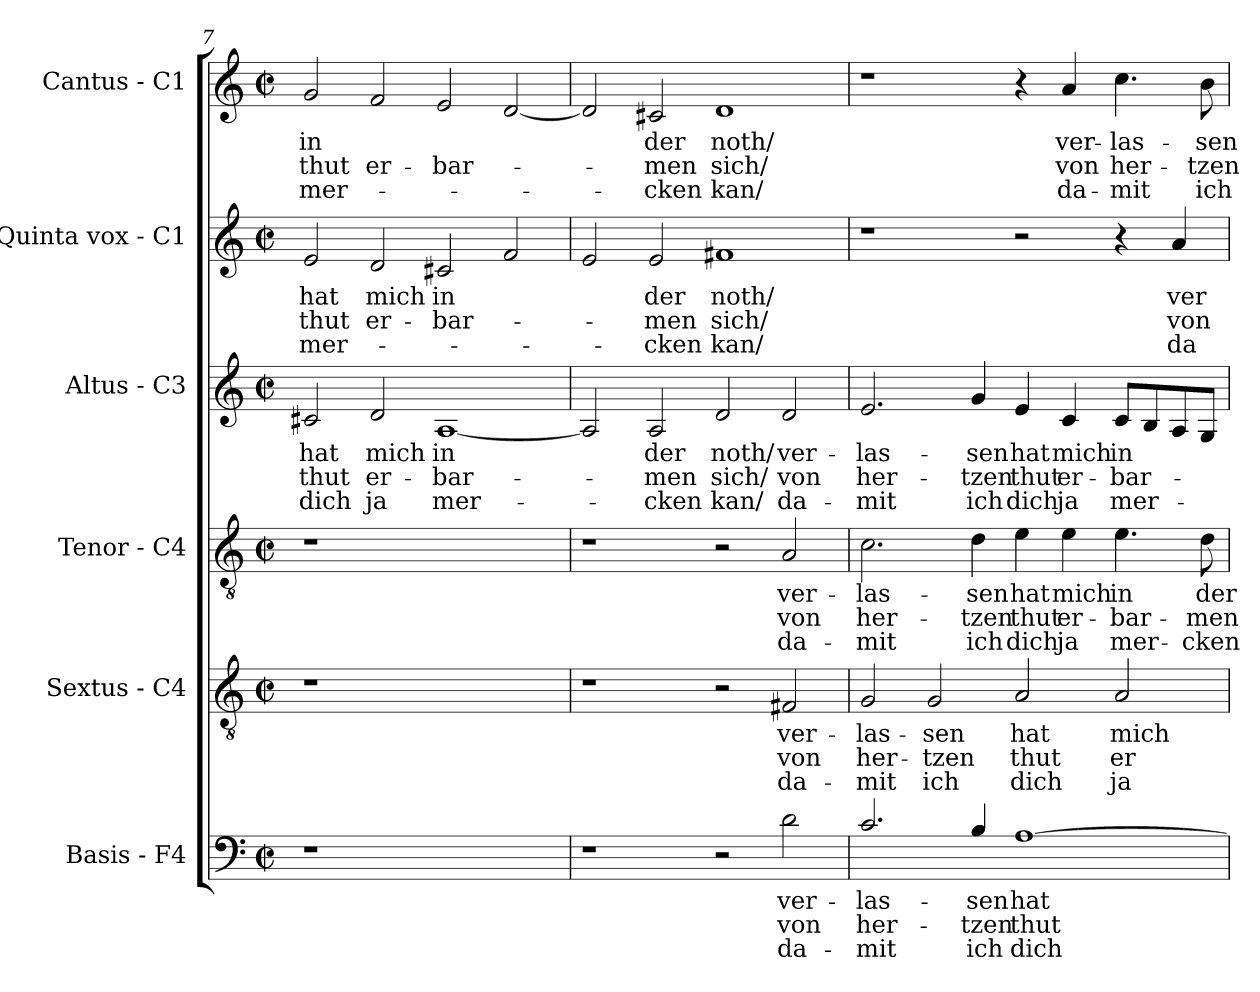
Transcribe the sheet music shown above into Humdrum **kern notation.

**kern	**text	**text	**text	**kern	**text	**text	**text	**kern	**text	**text	**text	**kern	**text	**text	**text	**kern	**text	**text	**text	**kern	**text	**text	**text
*part6	*part6	*part6	*part6	*part5	*part5	*part5	*part5	*part4	*part4	*part4	*part4	*part3	*part3	*part3	*part3	*part2	*part2	*part2	*part2	*part1	*part1	*part1	*part1
*staff6	*staff6	*staff6	*staff6	*staff5	*staff5	*staff5	*staff5	*staff4	*staff4	*staff4	*staff4	*staff3	*staff3	*staff3	*staff3	*staff2	*staff2	*staff2	*staff2	*staff1	*staff1	*staff1	*staff1
*I"Basis - F4	*	*	*	*I"Sextus - C4	*	*	*	*I"Tenor - C4	*	*	*	*I"Altus - C3	*	*	*	*I"Quinta vox - C1	*	*	*	*I"Cantus - C1	*	*	*
*clefF4	*	*	*	*clefGv2	*	*	*	*clefGv2	*	*	*	*clefG2	*	*	*	*clefG2	*	*	*	*clefG2	*	*	*
*ITrd8c14	*	*	*	*	*	*	*	*	*	*	*	*	*	*	*	*	*	*	*	*	*	*	*
*k[]	*	*	*	*k[]	*	*	*	*k[]	*	*	*	*k[]	*	*	*	*k[]	*	*	*	*k[]	*	*	*
*C:	*	*	*	*C:	*	*	*	*C:	*	*	*	*C:	*	*	*	*C:	*	*	*	*C:	*	*	*
*M2/2	*	*	*	*M2/2	*	*	*	*M2/2	*	*	*	*M2/2	*	*	*	*M2/2	*	*	*	*M2/2	*	*	*
*met(c|)	*	*	*	*met(c|)	*	*	*	*met(c|)	*	*	*	*met(c|)	*	*	*	*met(c|)	*	*	*	*met(c|)	*	*	*
=7	=7	=7	=7	=7	=7	=7	=7	=7	=7	=7	=7	=7	=7	=7	=7	=7	=7	=7	=7	=7	=7	=7	=7
!	!	!	!	!	!	!	!	!	!	!	!	!	!LO:LY:b	!LO:LY:b	!LO:LY:b	!	!LO:LY:b	!LO:LY:b	!LO:LY:b	!	!LO:LY:b	!LO:LY:b	!LO:LY:b
1r	.	.	.	1r	.	.	.	1r	.	.	.	2c#X/	hat	thut	dich	2e/	hat	thut	mer-	2g/	in	thut	mer-
!	!	!	!	!	!	!	!	!	!	!	!	!	!LO:LY:b	!LO:LY:b	!LO:LY:b	!	!LO:LY:b	!LO:LY:b	!	!	!	!LO:LY:b	!
.	.	.	.	.	.	.	.	.	.	.	.	2d/	mich	er-	ja	2d/	mich	er-	.	2f/	.	er-	.
!	!	!	!	!	!	!	!	!	!	!	!	!	!LO:LY:b	!LO:LY:b	!LO:LY:b	!	!LO:LY:b	!LO:LY:b	!	!	!	!LO:LY:b	!
1ryy	.	.	.	1ryy	.	.	.	1ryy	.	.	.	[1A	in	-bar-	mer-	2c#X/	in	-bar-	.	2e/	.	-bar-	.
.	.	.	.	.	.	.	.	.	.	.	.	.	.	.	.	2f/	.	.	.	[2d/	.	.	.
=8	=8	=8	=8	=8	=8	=8	=8	=8	=8	=8	=8	=8	=8	=8	=8	=8	=8	=8	=8	=8	=8	=8	=8
1r	.	.	.	1r	.	.	.	1r	.	.	.	2A/]	.	.	.	2e/	.	.	.	2d/]	.	.	.
!	!	!	!	!	!	!	!	!	!	!	!	!	!LO:LY:b	!LO:LY:b	!LO:LY:b	!	!LO:LY:b	!LO:LY:b	!LO:LY:b	!	!LO:LY:b	!LO:LY:b	!LO:LY:b
.	.	.	.	.	.	.	.	.	.	.	.	2A/	der	-men	-cken	2e/	der	-men	-cken	2c#X/	der	-men	-cken
!	!	!	!	!	!	!	!	!	!	!	!	!	!LO:LY:b	!LO:LY:b	!LO:LY:b	!	!LO:LY:b	!LO:LY:b	!LO:LY:b	!	!LO:LY:b	!LO:LY:b	!LO:LY:b
2r	.	.	.	2r	.	.	.	2r	.	.	.	2d/	noth/	sich/	kan/	1f#X	noth/	sich/	kan/	1d	noth/	sich/	kan/
!	!LO:LY:b	!LO:LY:b	!LO:LY:b	!	!LO:LY:b	!LO:LY:b	!LO:LY:b	!	!LO:LY:b	!LO:LY:b	!LO:LY:b	!	!LO:LY:b	!LO:LY:b	!LO:LY:b	!	!	!	!	!	!	!	!
2D\	ver-	von	da-	2F#X/	ver-	von	da-	2A/	ver-	von	da-	2d/	ver-	von	da-	.	.	.	.	.	.	.	.
=9	=9	=9	=9	=9	=9	=9	=9	=9	=9	=9	=9	=9	=9	=9	=9	=9	=9	=9	=9	=9	=9	=9	=9
!	!LO:LY:b	!LO:LY:b	!LO:LY:b	!	!LO:LY:b	!LO:LY:b	!LO:LY:b	!	!LO:LY:b	!LO:LY:b	!LO:LY:b	!	!LO:LY:b	!LO:LY:b	!LO:LY:b	!	!	!	!	!	!	!	!
2.C/	-las-	her-	-mit	2G/	-las-	her-	-mit	2.c\	-las-	her-	-mit	2.e/	-las-	her-	-mit	1r	.	.	.	1r	.	.	.
!	!	!	!	!	!LO:LY:b	!LO:LY:b	!LO:LY:b	!	!	!	!	!	!	!	!	!	!	!	!	!	!	!	!
.	.	.	.	2G/	-sen	-tzen	ich	.	.	.	.	.	.	.	.	.	.	.	.	.	.	.	.
!	!LO:LY:b	!LO:LY:b	!LO:LY:b	!	!	!	!	!	!LO:LY:b	!LO:LY:b	!LO:LY:b	!	!LO:LY:b	!LO:LY:b	!LO:LY:b	!	!	!	!	!	!	!	!
4BB/	-sen	-tzen	ich	.	.	.	.	4d\	-sen	-tzen	ich	4g/	-sen	-tzen	ich	.	.	.	.	.	.	.	.
!	!LO:LY:b	!LO:LY:b	!LO:LY:b	!	!LO:LY:b	!LO:LY:b	!LO:LY:b	!	!LO:LY:b	!LO:LY:b	!LO:LY:b	!	!LO:LY:b	!LO:LY:b	!LO:LY:b	!	!	!	!	!	!	!	!
[1AA	hat	thut	dich	2A/	hat	thut	dich	4e\	hat	thut	dich	4e/	hat	thut	dich	2r	.	.	.	4r	.	.	.
!	!	!	!	!	!	!	!	!	!LO:LY:b	!LO:LY:b	!LO:LY:b	!	!LO:LY:b	!LO:LY:b	!LO:LY:b	!	!	!	!	!	!LO:LY:b	!LO:LY:b	!LO:LY:b
.	.	.	.	.	.	.	.	4e\	mich	er-	ja	4c/	mich	er-	ja	.	.	.	.	4a/	ver-	von	da-
!	!	!	!	!	!LO:LY:b	!LO:LY:b	!LO:LY:b	!	!LO:LY:b	!LO:LY:b	!LO:LY:b	!	!LO:LY:b	!LO:LY:b	!LO:LY:b	!	!	!	!	!	!LO:LY:b	!LO:LY:b	!LO:LY:b
.	.	.	.	2A/	mich	er-	ja	4.e\	in	-bar-	mer-	8c/L	in	-bar-	mer-	4r	.	.	.	4.cc\	-las-	her-	-mit
.	.	.	.	.	.	.	.	.	.	.	.	8B/	.	.	.	.	.	.	.	.	.	.	.
!	!	!	!	!	!	!	!	!	!	!	!	!	!	!	!	!	!LO:LY:b	!LO:LY:b	!LO:LY:b	!	!	!	!
.	.	.	.	.	.	.	.	.	.	.	.	8A/	.	.	.	4a/	ver-	von	da-	.	.	.	.
!	!	!	!	!	!	!	!	!	!LO:LY:b	!LO:LY:b	!LO:LY:b	!	!	!	!	!	!	!	!	!	!LO:LY:b	!LO:LY:b	!LO:LY:b
.	.	.	.	.	.	.	.	8d\	der	-men	-cken	8G/J	.	.	.	.	.	.	.	8b\	-sen	-tzen	ich
=	=	=	=	=	=	=	=	=	=	=	=	=	=	=	=	=	=	=	=	=	=	=	=
*-	*-	*-	*-	*-	*-	*-	*-	*-	*-	*-	*-	*-	*-	*-	*-	*-	*-	*-	*-	*-	*-	*-	*-
